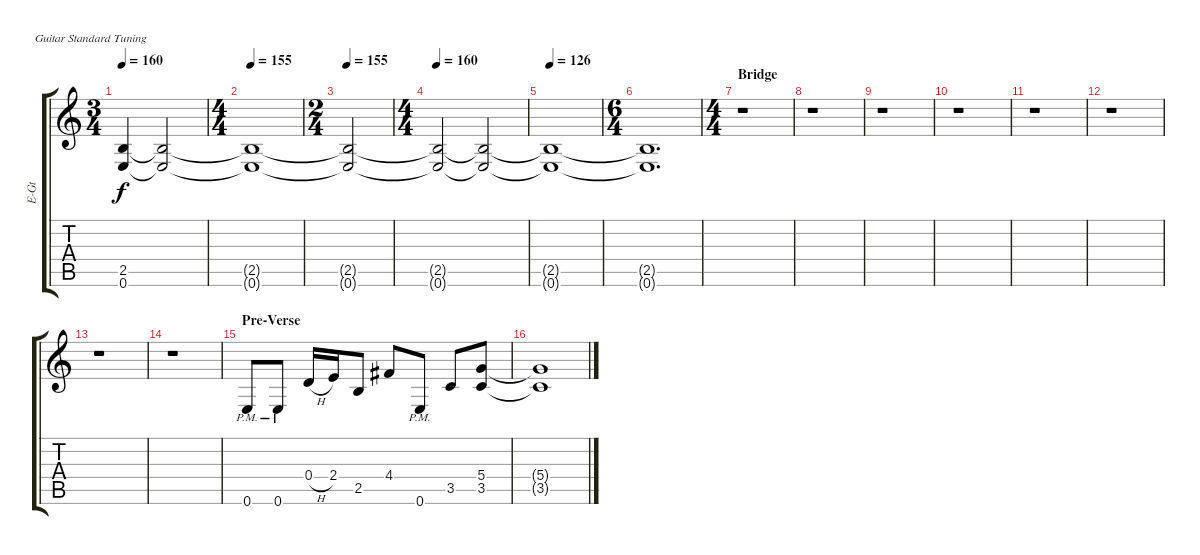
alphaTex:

\bracketExtendMode groupsimilarinstruments
\track ("D. Mustaine" "E-Gt") {instrument distortionguitar}
\staff {score tabs}
\tuning (E4 B3 G3 D3 A2 E2)
\ts (3 4)
\beaming (8 3 1 1 1)
\tempo 160
\clef g2
\ks c
(2.5{t} 0.6{t}).4{dy f beam Up} (2.5{t} 0.6{t}).2{beam Up} |
\ts (4 4)
\beaming (8 2 2 2 2)
\tempo 155
(2.5{t} 0.6{t}).1{beam Up} |
\ts (2 4)
\beaming (8 1 1 1 1)
\tempo 155
(2.5{t} 0.6{t}).2{beam Up} |
\ts (4 4)
\beaming (8 2 2 2 2)
\tempo 160
(2.5{t} 0.6{t}).2{beam Up} (2.5{t} 0.6{t}).2{beam Up} |
\tempo 126
(2.5{t} 0.6{t}).1{beam Up} |
\ts (6 4)
\beaming (8 3 3 3 3)
(2.5{t} 0.6{t}).1{d beam Up} |
\ts (4 4)
\beaming (8 2 2 2 2)
\section ("" "Bridge")
r.1{beam Down} |
r.1{beam Down} |
r.1{beam Down} |
r.1{beam Down} |
r.1{beam Down} |
r.1{beam Down} |
r.1{beam Down} |
r.1{beam Down} |
\section ("" "Pre-Verse")
0.6{pm}.8{beam Up} 0.6{pm}.8{beam Up} 0.4{h}.16{beam Up} 2.4.16{beam Up} 2.5.8{beam Up} 4.4{acc #}.8{beam Up} 0.6{pm}.8{beam Up} 3.5.8{beam Up} (5.4 3.5).8{beam Up} |
(5.4{t} 3.5{t}).1{beam Up}
